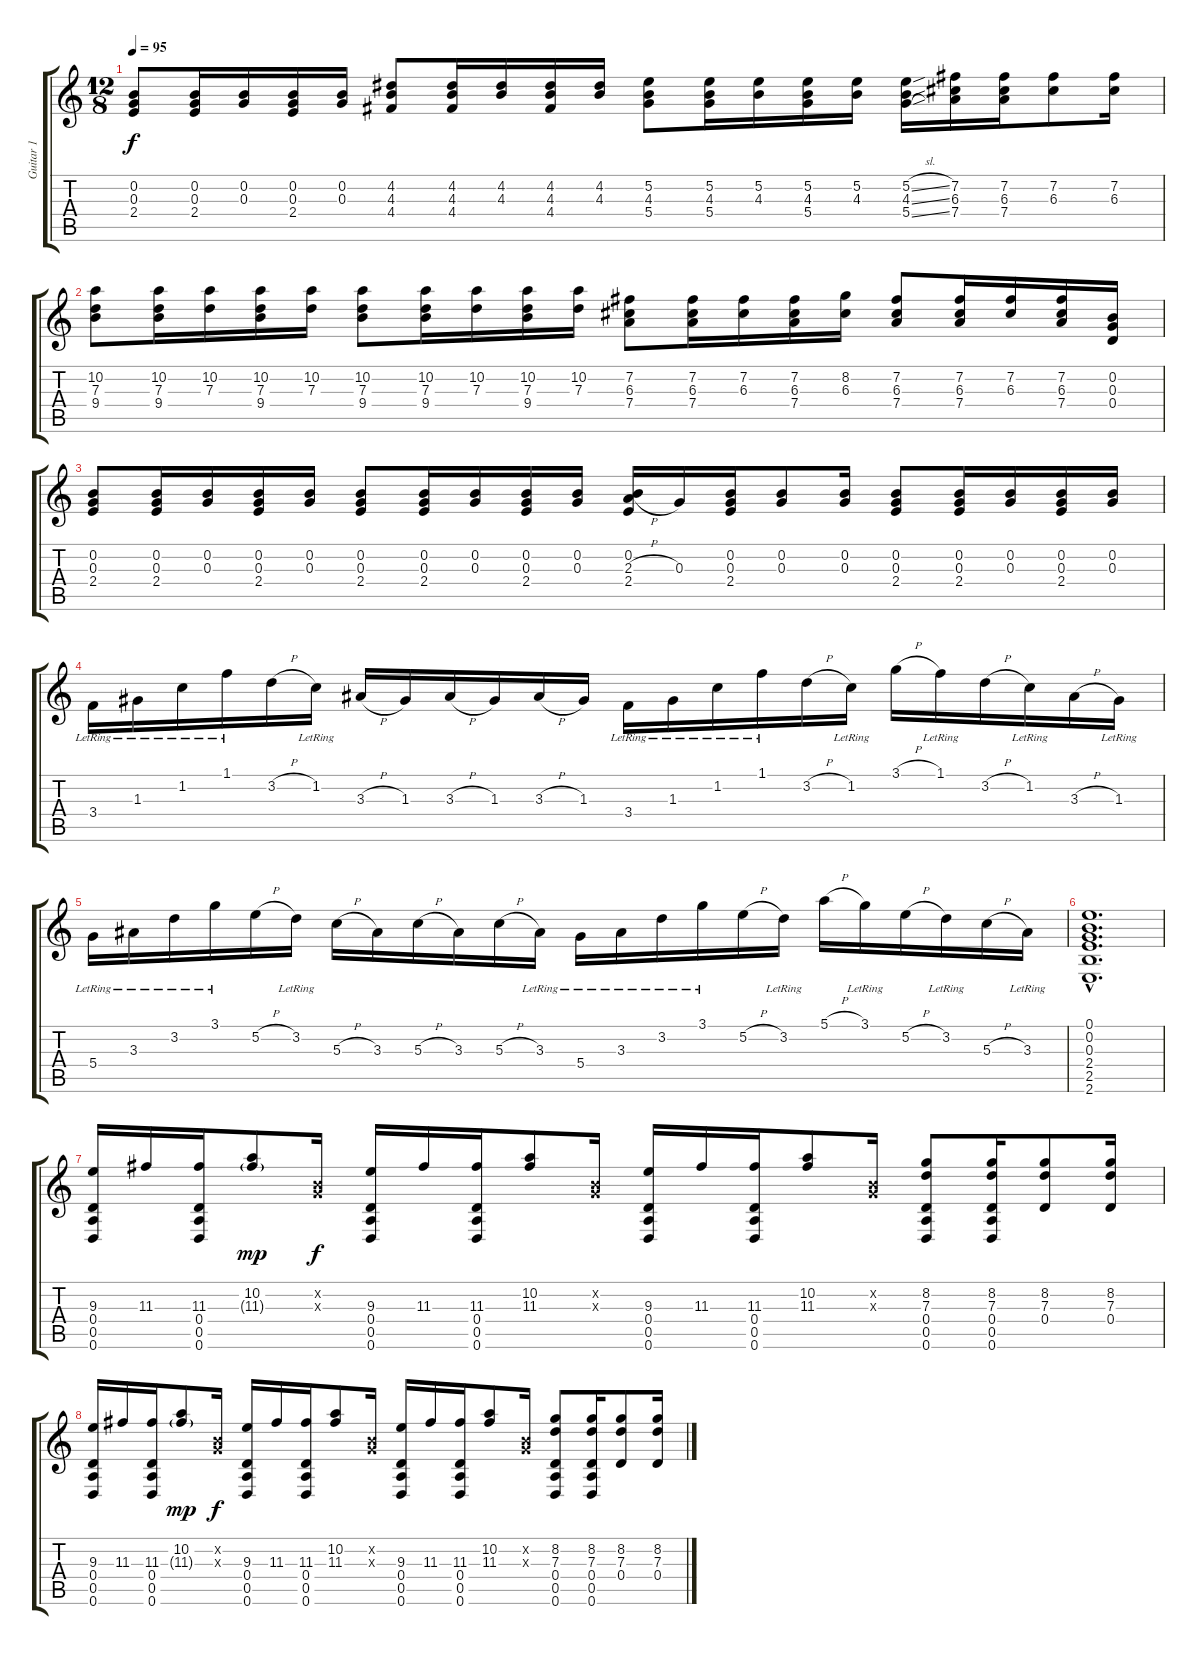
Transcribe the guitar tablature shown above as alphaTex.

\track ("Guitar 1" "Guitar 1") {instrument electricguitarjazz}
\staff {score tabs}
\tuning (E4 B3 G3 D3 A2 D2) {hide}
\ts (12 8)
\tempo 95
\clef g2
\ks c
(0.2 0.3 2.4).8{dy f} (0.2 0.3 2.4).16 (0.2 0.3).16 (0.2 0.3 2.4).16 (0.2 0.3).16 (4.2 4.3 4.4).8 (4.2 4.3 4.4).16 (4.2 4.3).16 (4.2 4.3 4.4).16 (4.2 4.3).16 (5.2 4.3 5.4).8 (5.2 4.3 5.4).16 (5.2 4.3).16 (5.2 4.3 5.4).16 (5.2 4.3).16 (5.2{sl} 4.3{sl} 5.4{sl}).16 (7.2 6.3 7.4).16 (7.2 6.3 7.4).16 (7.2 6.3).8 (7.2 6.3).16 |
(10.2 7.3 9.4).8 (10.2 7.3 9.4).16 (10.2 7.3).16 (10.2 7.3 9.4).16 (10.2 7.3).16 (10.2 7.3 9.4).8 (10.2 7.3 9.4).16 (10.2 7.3).16 (10.2 7.3 9.4).16 (10.2 7.3).16 (7.2 6.3 7.4).8 (7.2 6.3 7.4).16 (7.2 6.3).16 (7.2 6.3 7.4).16 (8.2 6.3).16 (7.2 6.3 7.4).8 (7.2 6.3 7.4).16 (7.2 6.3).16 (7.2 6.3 7.4).16 (0.2 0.3 0.4).16 |
(0.2 0.3 2.4).8 (0.2 0.3 2.4).16 (0.2 0.3).16 (0.2 0.3 2.4).16 (0.2 0.3).16 (0.2 0.3 2.4).8 (0.2 0.3 2.4).16 (0.2 0.3).16 (0.2 0.3 2.4).16 (0.2 0.3).16 (0.2 2.3{h} 2.4).16 0.3.16 (0.2 0.3 2.4).16 (0.2 0.3).8 (0.2 0.3).16 (0.2 0.3 2.4).8 (0.2 0.3 2.4).16 (0.2 0.3).16 (0.2 0.3 2.4).16 (0.2 0.3).16 |
3.4{lr}.16 1.3{lr}.16 1.2{lr}.16 1.1{lr}.16 3.2{h}.16 1.2{lr}.16 3.3{h}.16 1.3.16 3.3{h}.16 1.3.16 3.3{h}.16 1.3.16 3.4{lr}.16 1.3{lr}.16 1.2{lr}.16 1.1{lr}.16 3.2{h}.16 1.2{lr}.16 3.1{h}.16 1.1{lr}.16 3.2{h}.16 1.2{lr}.16 3.3{h}.16 1.3{lr}.16 |
5.4{lr}.16 3.3{lr}.16 3.2{lr}.16 3.1{lr}.16 5.2{h}.16 3.2{lr}.16 5.3{h}.16 3.3.16 5.3{h}.16 3.3.16 5.3{h}.16 3.3{lr}.16 5.4{lr}.16 3.3{lr}.16 3.2{lr}.16 3.1{lr}.16 5.2{h}.16 3.2{lr}.16 5.1{h}.16 3.1{lr}.16 5.2{h}.16 3.2{lr}.16 5.3{h}.16 3.3{lr}.16 |
(0.1{hac} 0.2{hac} 0.3{hac} 2.4{hac} 2.5{hac} 2.6{hac}).1{d} |
(9.3 0.4 0.5 0.6).16 11.3.16 (11.3 0.4 0.5 0.6).16 (10.2 11.3{g}).8{dy mp} (0.2{x} 0.3{x}).16{dy f} (9.3 0.4 0.5 0.6).16 11.3.16 (11.3 0.4 0.5 0.6).16 (10.2 11.3).8 (0.2{x} 0.3{x}).16 (9.3 0.4 0.5 0.6).16 11.3.16 (11.3 0.4 0.5 0.6).16 (10.2 11.3).8 (0.2{x} 0.3{x}).16 (8.2 7.3 0.4 0.5 0.6).8 (8.2 7.3 0.4 0.5 0.6).16 (8.2 7.3 0.4).8 (8.2 7.3 0.4).16 |
(9.3 0.4 0.5 0.6).16 11.3.16 (11.3 0.4 0.5 0.6).16 (10.2 11.3{g}).8{dy mp} (0.2{x} 0.3{x}).16{dy f} (9.3 0.4 0.5 0.6).16 11.3.16 (11.3 0.4 0.5 0.6).16 (10.2 11.3).8 (0.2{x} 0.3{x}).16 (9.3 0.4 0.5 0.6).16 11.3.16 (11.3 0.4 0.5 0.6).16 (10.2 11.3).8 (0.2{x} 0.3{x}).16 (8.2 7.3 0.4 0.5 0.6).8 (8.2 7.3 0.4 0.5 0.6).16 (8.2 7.3 0.4).8 (8.2 7.3 0.4).16
